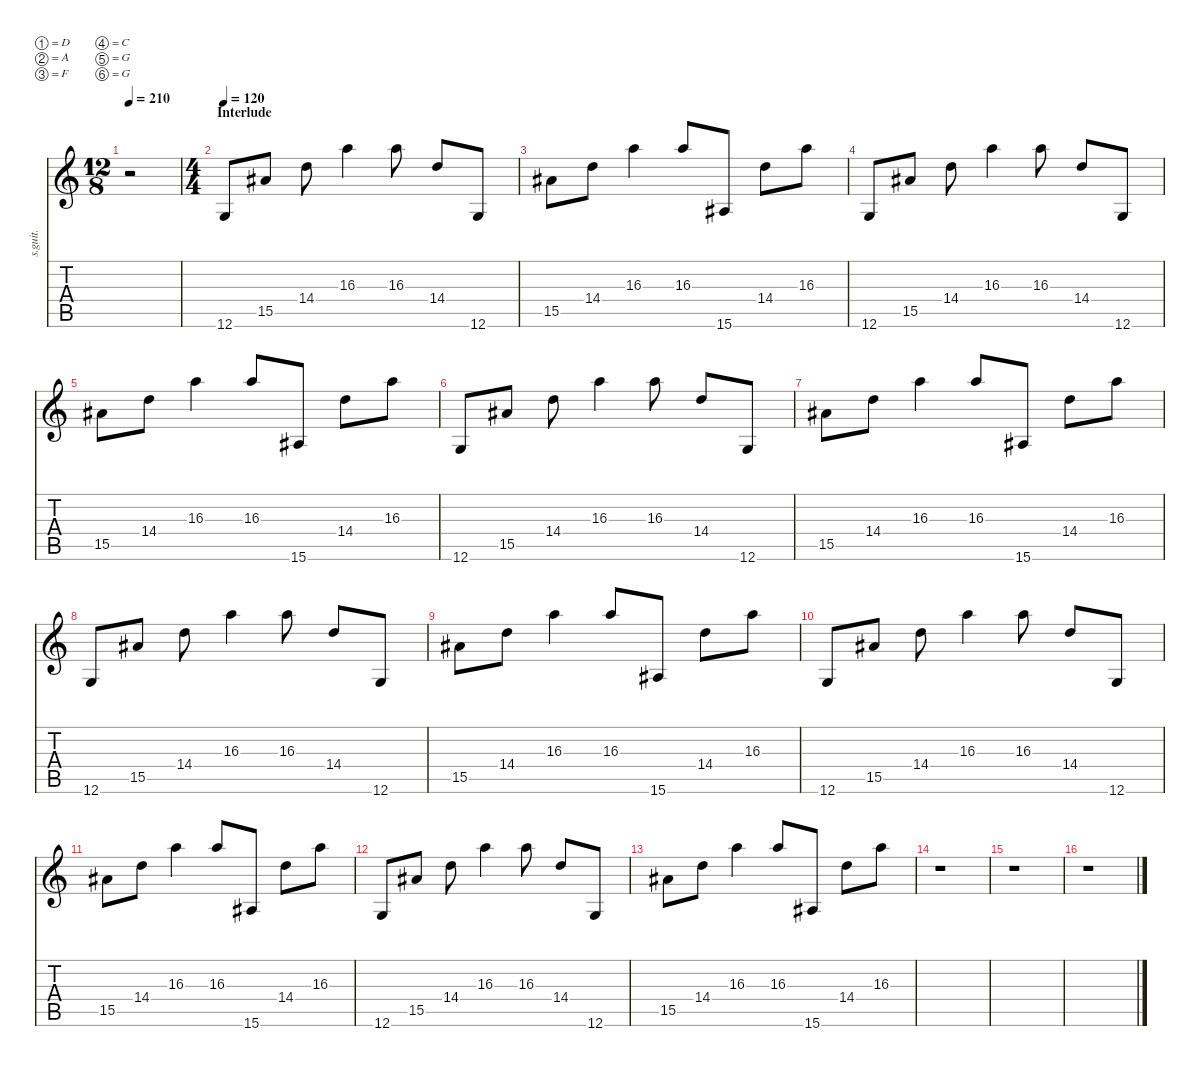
\defaultSystemsLayout 4
\hideDynamics
\bracketExtendMode nobrackets
\track ("FX 2" "s.guit.") {instrument stringensemble1}
\staff {score tabs}
\tuning (D4 A3 F3 C3 G2 G1)
\displaytranspose 12
\ts (12 8)
\tempo 210
\clef g2
\ks c
r.2{dy f} |
\ts (4 4)
\beaming (8 2 2 2 2)
\section ("" "Interlude")
\tempo 120
12.6.8{lyrics (0 "") lyrics (1 "") lyrics (2 "") lyrics (3 "") lyrics (4 "")} 15.5{acc #}.8{lyrics (0 "") lyrics (1 "") lyrics (2 "") lyrics (3 "") lyrics (4 "")} 14.4.8{lyrics (0 "") lyrics (1 "") lyrics (2 "") lyrics (3 "") lyrics (4 "")} 16.3.4{lyrics (0 "") lyrics (1 "") lyrics (2 "") lyrics (3 "") lyrics (4 "")} 16.3.8{lyrics (0 "") lyrics (1 "") lyrics (2 "") lyrics (3 "") lyrics (4 "")} 14.4.8{lyrics (0 "") lyrics (1 "") lyrics (2 "") lyrics (3 "") lyrics (4 "")} 12.6.8{lyrics (0 "") lyrics (1 "") lyrics (2 "") lyrics (3 "") lyrics (4 "")} |
15.5{acc #}.8{lyrics (0 "") lyrics (1 "") lyrics (2 "") lyrics (3 "") lyrics (4 "")} 14.4.8{lyrics (0 "") lyrics (1 "") lyrics (2 "") lyrics (3 "") lyrics (4 "")} 16.3.4{lyrics (0 "") lyrics (1 "") lyrics (2 "") lyrics (3 "") lyrics (4 "")} 16.3.8{lyrics (0 "") lyrics (1 "") lyrics (2 "") lyrics (3 "") lyrics (4 "")} 15.6{acc #}.8{lyrics (0 "") lyrics (1 "") lyrics (2 "") lyrics (3 "") lyrics (4 "")} 14.4.8{lyrics (0 "") lyrics (1 "") lyrics (2 "") lyrics (3 "") lyrics (4 "")} 16.3.8{lyrics (0 "") lyrics (1 "") lyrics (2 "") lyrics (3 "") lyrics (4 "")} |
12.6.8{lyrics (0 "") lyrics (1 "") lyrics (2 "") lyrics (3 "") lyrics (4 "")} 15.5{acc #}.8{lyrics (0 "") lyrics (1 "") lyrics (2 "") lyrics (3 "") lyrics (4 "")} 14.4.8{lyrics (0 "") lyrics (1 "") lyrics (2 "") lyrics (3 "") lyrics (4 "")} 16.3.4{lyrics (0 "") lyrics (1 "") lyrics (2 "") lyrics (3 "") lyrics (4 "")} 16.3.8{lyrics (0 "") lyrics (1 "") lyrics (2 "") lyrics (3 "") lyrics (4 "")} 14.4.8{lyrics (0 "") lyrics (1 "") lyrics (2 "") lyrics (3 "") lyrics (4 "")} 12.6.8{lyrics (0 "") lyrics (1 "") lyrics (2 "") lyrics (3 "") lyrics (4 "")} |
15.5{acc #}.8{lyrics (0 "") lyrics (1 "") lyrics (2 "") lyrics (3 "") lyrics (4 "")} 14.4.8{lyrics (0 "") lyrics (1 "") lyrics (2 "") lyrics (3 "") lyrics (4 "")} 16.3.4{lyrics (0 "") lyrics (1 "") lyrics (2 "") lyrics (3 "") lyrics (4 "")} 16.3.8{lyrics (0 "") lyrics (1 "") lyrics (2 "") lyrics (3 "") lyrics (4 "")} 15.6{acc #}.8{lyrics (0 "") lyrics (1 "") lyrics (2 "") lyrics (3 "") lyrics (4 "")} 14.4.8{lyrics (0 "") lyrics (1 "") lyrics (2 "") lyrics (3 "") lyrics (4 "")} 16.3.8{lyrics (0 "") lyrics (1 "") lyrics (2 "") lyrics (3 "") lyrics (4 "")} |
12.6.8{lyrics (0 "") lyrics (1 "") lyrics (2 "") lyrics (3 "") lyrics (4 "")} 15.5{acc #}.8{lyrics (0 "") lyrics (1 "") lyrics (2 "") lyrics (3 "") lyrics (4 "")} 14.4.8{lyrics (0 "") lyrics (1 "") lyrics (2 "") lyrics (3 "") lyrics (4 "")} 16.3.4{lyrics (0 "") lyrics (1 "") lyrics (2 "") lyrics (3 "") lyrics (4 "")} 16.3.8{lyrics (0 "") lyrics (1 "") lyrics (2 "") lyrics (3 "") lyrics (4 "")} 14.4.8{lyrics (0 "") lyrics (1 "") lyrics (2 "") lyrics (3 "") lyrics (4 "")} 12.6.8{lyrics (0 "") lyrics (1 "") lyrics (2 "") lyrics (3 "") lyrics (4 "")} |
15.5{acc #}.8{lyrics (0 "") lyrics (1 "") lyrics (2 "") lyrics (3 "") lyrics (4 "")} 14.4.8{lyrics (0 "") lyrics (1 "") lyrics (2 "") lyrics (3 "") lyrics (4 "")} 16.3.4{lyrics (0 "") lyrics (1 "") lyrics (2 "") lyrics (3 "") lyrics (4 "")} 16.3.8{lyrics (0 "") lyrics (1 "") lyrics (2 "") lyrics (3 "") lyrics (4 "")} 15.6{acc #}.8{lyrics (0 "") lyrics (1 "") lyrics (2 "") lyrics (3 "") lyrics (4 "")} 14.4.8{lyrics (0 "") lyrics (1 "") lyrics (2 "") lyrics (3 "") lyrics (4 "")} 16.3.8{lyrics (0 "") lyrics (1 "") lyrics (2 "") lyrics (3 "") lyrics (4 "")} |
12.6.8{lyrics (0 "") lyrics (1 "") lyrics (2 "") lyrics (3 "") lyrics (4 "")} 15.5{acc #}.8{lyrics (0 "") lyrics (1 "") lyrics (2 "") lyrics (3 "") lyrics (4 "")} 14.4.8{lyrics (0 "") lyrics (1 "") lyrics (2 "") lyrics (3 "") lyrics (4 "")} 16.3.4{lyrics (0 "") lyrics (1 "") lyrics (2 "") lyrics (3 "") lyrics (4 "")} 16.3.8{lyrics (0 "") lyrics (1 "") lyrics (2 "") lyrics (3 "") lyrics (4 "")} 14.4.8{lyrics (0 "") lyrics (1 "") lyrics (2 "") lyrics (3 "") lyrics (4 "")} 12.6.8{lyrics (0 "") lyrics (1 "") lyrics (2 "") lyrics (3 "") lyrics (4 "")} |
15.5{acc #}.8{lyrics (0 "") lyrics (1 "") lyrics (2 "") lyrics (3 "") lyrics (4 "")} 14.4.8{lyrics (0 "") lyrics (1 "") lyrics (2 "") lyrics (3 "") lyrics (4 "")} 16.3.4{lyrics (0 "") lyrics (1 "") lyrics (2 "") lyrics (3 "") lyrics (4 "")} 16.3.8{lyrics (0 "") lyrics (1 "") lyrics (2 "") lyrics (3 "") lyrics (4 "")} 15.6{acc #}.8{lyrics (0 "") lyrics (1 "") lyrics (2 "") lyrics (3 "") lyrics (4 "")} 14.4.8{lyrics (0 "") lyrics (1 "") lyrics (2 "") lyrics (3 "") lyrics (4 "")} 16.3.8{lyrics (0 "") lyrics (1 "") lyrics (2 "") lyrics (3 "") lyrics (4 "")} |
12.6.8{lyrics (0 "") lyrics (1 "") lyrics (2 "") lyrics (3 "") lyrics (4 "")} 15.5{acc #}.8{lyrics (0 "") lyrics (1 "") lyrics (2 "") lyrics (3 "") lyrics (4 "")} 14.4.8{lyrics (0 "") lyrics (1 "") lyrics (2 "") lyrics (3 "") lyrics (4 "")} 16.3.4{lyrics (0 "") lyrics (1 "") lyrics (2 "") lyrics (3 "") lyrics (4 "")} 16.3.8{lyrics (0 "") lyrics (1 "") lyrics (2 "") lyrics (3 "") lyrics (4 "")} 14.4.8{lyrics (0 "") lyrics (1 "") lyrics (2 "") lyrics (3 "") lyrics (4 "")} 12.6.8{lyrics (0 "") lyrics (1 "") lyrics (2 "") lyrics (3 "") lyrics (4 "")} |
15.5{acc #}.8{lyrics (0 "") lyrics (1 "") lyrics (2 "") lyrics (3 "") lyrics (4 "")} 14.4.8{lyrics (0 "") lyrics (1 "") lyrics (2 "") lyrics (3 "") lyrics (4 "")} 16.3.4{lyrics (0 "") lyrics (1 "") lyrics (2 "") lyrics (3 "") lyrics (4 "")} 16.3.8{lyrics (0 "") lyrics (1 "") lyrics (2 "") lyrics (3 "") lyrics (4 "")} 15.6{acc #}.8{lyrics (0 "") lyrics (1 "") lyrics (2 "") lyrics (3 "") lyrics (4 "")} 14.4.8{lyrics (0 "") lyrics (1 "") lyrics (2 "") lyrics (3 "") lyrics (4 "")} 16.3.8{lyrics (0 "") lyrics (1 "") lyrics (2 "") lyrics (3 "") lyrics (4 "")} |
12.6.8{lyrics (0 "") lyrics (1 "") lyrics (2 "") lyrics (3 "") lyrics (4 "")} 15.5{acc #}.8{lyrics (0 "") lyrics (1 "") lyrics (2 "") lyrics (3 "") lyrics (4 "")} 14.4.8{lyrics (0 "") lyrics (1 "") lyrics (2 "") lyrics (3 "") lyrics (4 "")} 16.3.4{lyrics (0 "") lyrics (1 "") lyrics (2 "") lyrics (3 "") lyrics (4 "")} 16.3.8{lyrics (0 "") lyrics (1 "") lyrics (2 "") lyrics (3 "") lyrics (4 "")} 14.4.8{lyrics (0 "") lyrics (1 "") lyrics (2 "") lyrics (3 "") lyrics (4 "")} 12.6.8{lyrics (0 "") lyrics (1 "") lyrics (2 "") lyrics (3 "") lyrics (4 "")} |
15.5{acc #}.8{lyrics (0 "") lyrics (1 "") lyrics (2 "") lyrics (3 "") lyrics (4 "")} 14.4.8{lyrics (0 "") lyrics (1 "") lyrics (2 "") lyrics (3 "") lyrics (4 "")} 16.3.4{lyrics (0 "") lyrics (1 "") lyrics (2 "") lyrics (3 "") lyrics (4 "")} 16.3.8{lyrics (0 "") lyrics (1 "") lyrics (2 "") lyrics (3 "") lyrics (4 "")} 15.6{acc #}.8{lyrics (0 "") lyrics (1 "") lyrics (2 "") lyrics (3 "") lyrics (4 "")} 14.4.8{lyrics (0 "") lyrics (1 "") lyrics (2 "") lyrics (3 "") lyrics (4 "")} 16.3.8{lyrics (0 "") lyrics (1 "") lyrics (2 "") lyrics (3 "") lyrics (4 "")} |
r.1 |
r.1 |
r.1
